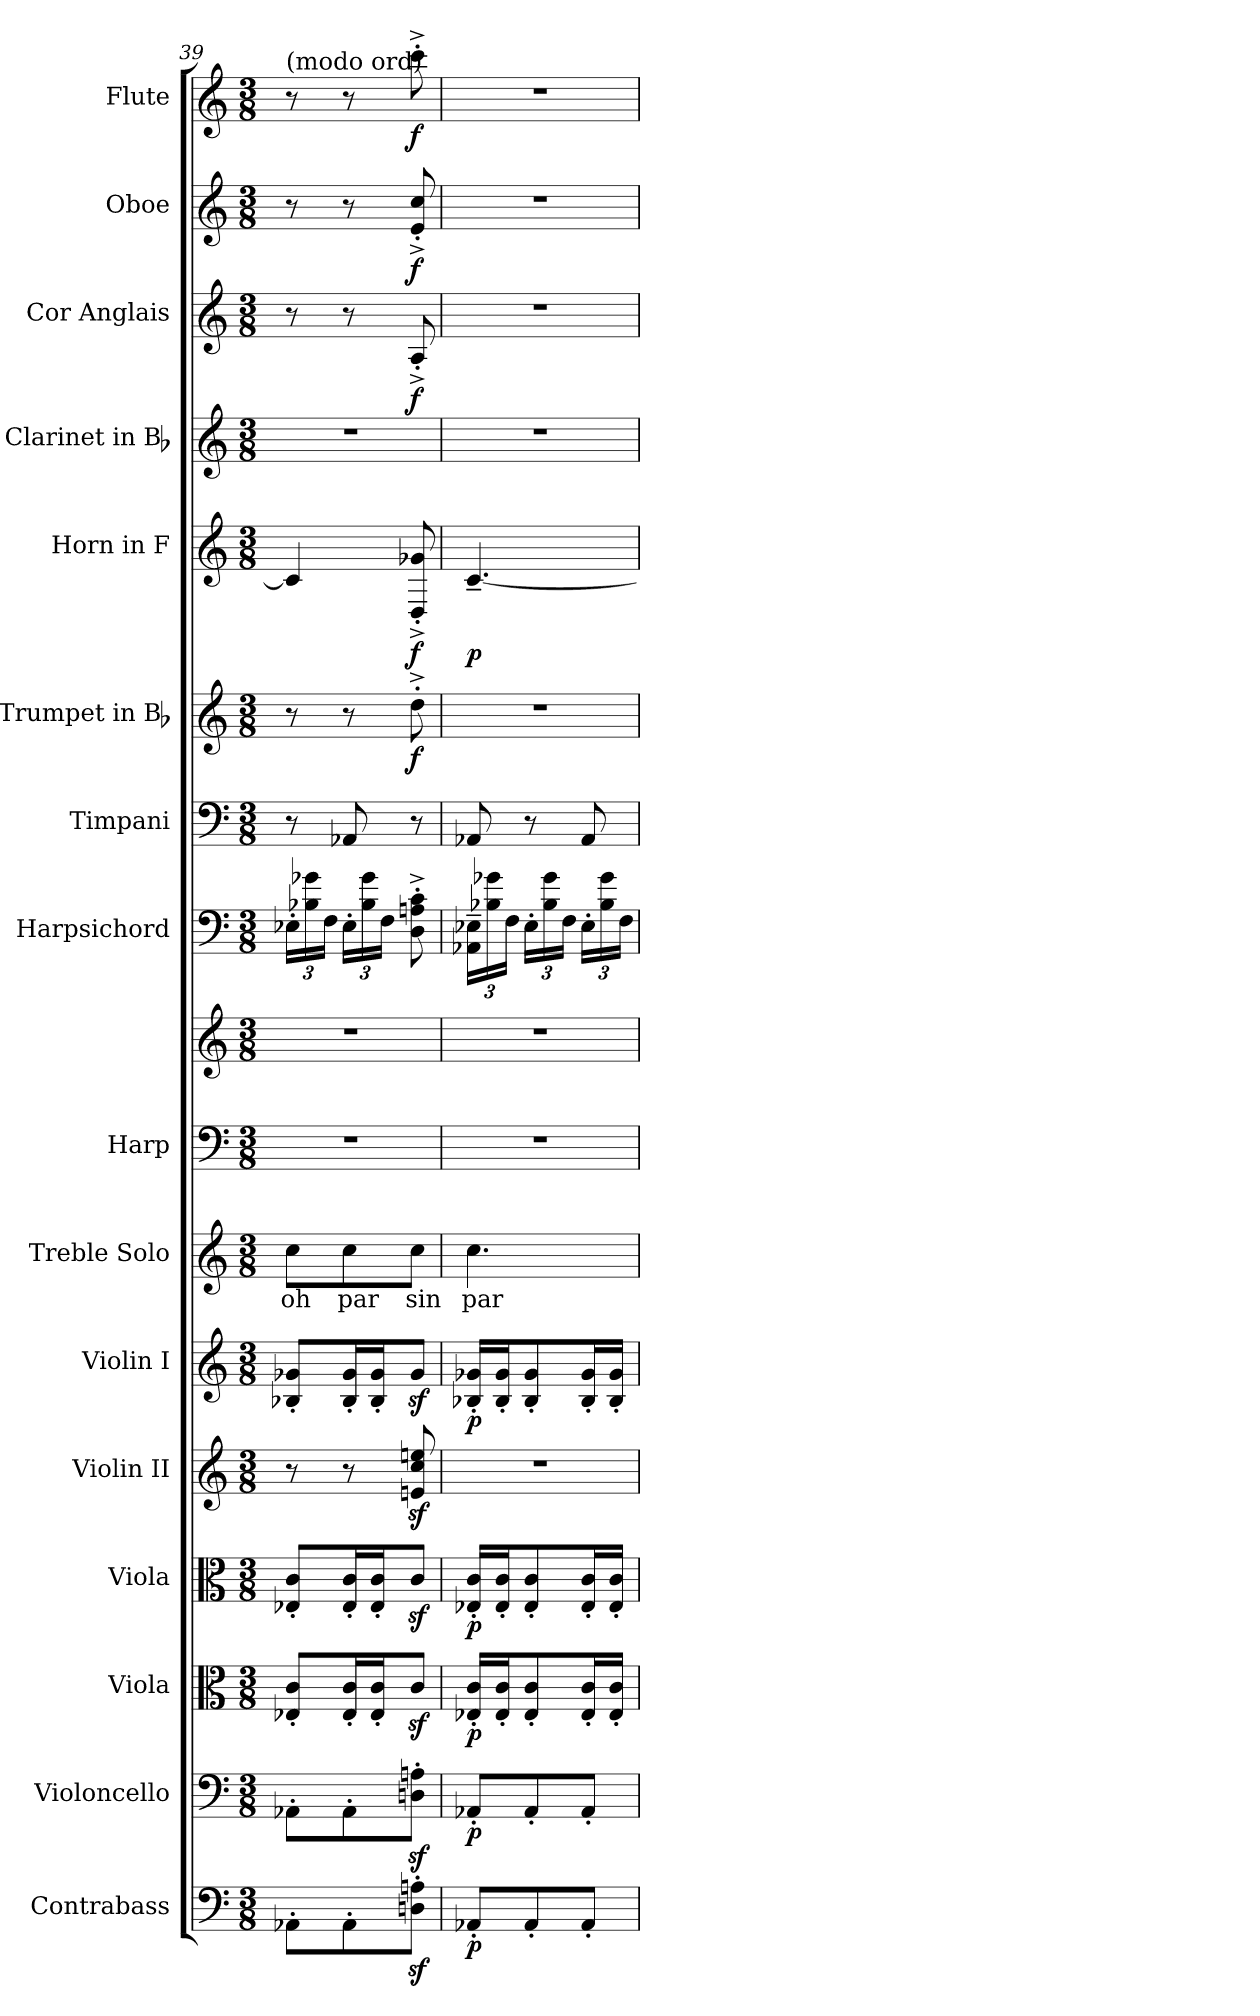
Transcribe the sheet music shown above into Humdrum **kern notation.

**kern	**dynam	**kern	**dynam	**kern	**dynam	**kern	**dynam	**kern	**kern	**dynam	**kern	**text	**kern	**kern	**kern	**kern	**kern	**dynam	**kern	**dynam	**kern	**kern	**dynam	**kern	**dynam	**kern	**dynam
*part16	*part16	*part15	*part15	*part14	*part14	*part13	*part13	*part12	*part11	*part11	*part10	*part10	*part9	*part9	*part8	*part7	*part6	*part6	*part5	*part5	*part4	*part3	*part3	*part2	*part2	*part1	*part1
*staff17	*staff17	*staff16	*staff16	*staff15	*staff15	*staff14	*staff14	*staff13	*staff12	*staff12	*staff11	*staff11	*staff10	*staff9	*staff8	*staff7	*staff6	*staff6	*staff5	*staff5	*staff4	*staff3	*staff3	*staff2	*staff2	*staff1	*staff1
*I"Contrabass	*	*I"Violoncello	*	*I"Viola	*	*I"Viola	*	*I"Violin II	*I"Violin I	*	*I"Treble Solo	*	*I"Harp	*	*I"Harpsichord	*I"Timpani	*I"Trumpet in Bb	*	*I"Horn in F	*	*I"Clarinet in Bb	*I"Cor Anglais	*	*I"Oboe	*	*I"Flute	*
*I'Cb.	*	*I'Vc.	*	*I'Vla.	*	*I'Vla.	*	*I'Vln. II	*I'Vln. I	*	*I'Tr. Solo	*	*I'Hp.	*	*I'Hpsd.	*I'Timp.	*I'Tpt.	*	*I'Hn.	*	*I'Cl.	*I'C. A.	*	*I'Ob.	*	*I'Fl.	*
*clefF4	*	*clefF4	*	*clefC3	*	*clefC3	*	*clefG2	*clefG2	*	*clefG2	*	*clefF4	*clefG2	*clefF4	*clefF4	*clefG2	*	*clefG2	*	*clefG2	*clefG2	*	*clefG2	*	*clefG2	*
*k[]	*	*k[]	*	*k[]	*	*k[]	*	*k[]	*k[]	*	*k[]	*	*k[]	*k[]	*k[]	*	*k[]	*	*	*	*k[]	*k[]	*	*k[]	*	*k[]	*
*M3/8	*	*M3/8	*	*M3/8	*	*M3/8	*	*M3/8	*M3/8	*	*M3/8	*	*M3/8	*M3/8	*M3/8	*M3/8	*M3/8	*	*M3/8	*	*M3/8	*M3/8	*	*M3/8	*	*M3/8	*
=39	=39	=39	=39	=39	=39	=39	=39	=39	=39	=39	=39	=39	=39	=39	=39	=39	=39	=39	=39	=39	=39	=39	=39	=39	=39	=39	=39
!	!	!	!	!	!	!	!	!	!	!	!	!	!	!	!	!	!	!	!	!	!	!	!	!	!	!LO:TX:a:t=(modo ord)	!
8AA-X'L	.	8AA-X'L	.	8E-X' 8c'L	.	8E-X' 8c'L	.	8r	8B-X' 8g-X'L	.	8ccL	oh	4.r	4.r	24E-X'LL	8r	8r	.	4c]	.	4.r	8r	.	8r	.	8r	.
.	.	.	.	.	.	.	.	.	.	.	.	.	.	.	24B-X 24g-X	.	.	.	.	.	.	.	.	.	.	.	.
.	.	.	.	.	.	.	.	.	.	.	.	.	.	.	24FJJ	.	.	.	.	.	.	.	.	.	.	.	.
8AA-'	.	8AA-'	.	16E-' 16c'L	.	16E-' 16c'L	.	8r	16B-' 16g-'L	.	8cc	par	.	.	24E-'LL	8AA-X	8r	.	.	.	.	8r	.	8r	.	8r	.
.	.	.	.	.	.	.	.	.	.	.	.	.	.	.	24B- 24g-	.	.	.	.	.	.	.	.	.	.	.	.
.	.	.	.	16E-' 16c'J	.	16E-' 16c'J	.	.	16B-' 16g-'J	.	.	.	.	.	.	.	.	.	.	.	.	.	.	.	.	.	.
.	.	.	.	.	.	.	.	.	.	.	.	.	.	.	24FJJ	.	.	.	.	.	.	.	.	.	.	.	.
8Dnz' 8Anz'J	.	8Dnz' 8Anz'J	.	8czJ	.	8czJ	.	8enz 8ccz 8eenz	8g-zJ	.	8ccJ	sin	.	.	8D'^ 8An'^ 8c'^	8r	8dd'^	f	8D'^ 8g-X'^	f	.	8A'^	f	8e'^ 8cc'^	f	8ccc'^	f
=40	=40	=40	=40	=40	=40	=40	=40	=40	=40	=40	=40	=40	=40	=40	=40	=40	=40	=40	=40	=40	=40	=40	=40	=40	=40	=40	=40
8AA-X'L	p	8AA-X'L	p	16E-X' 16c'LL	p	16E-X' 16c'LL	p	4.r	16B-X' 16g-X'LL	p	4.cc	par	4.r	4.r	24AA-X~ 24E-X~LL	8AA-X	4.r	.	[4.c~	p	4.r	4.r	.	4.r	.	4.r	.
.	.	.	.	.	.	.	.	.	.	.	.	.	.	.	24B-X 24g-X	.	.	.	.	.	.	.	.	.	.	.	.
.	.	.	.	16E-' 16c'J	.	16E-' 16c'J	.	.	16B-' 16g-'J	.	.	.	.	.	.	.	.	.	.	.	.	.	.	.	.	.	.
.	.	.	.	.	.	.	.	.	.	.	.	.	.	.	24FJJ	.	.	.	.	.	.	.	.	.	.	.	.
8AA-'	.	8AA-'	.	8E-' 8c'	.	8E-' 8c'	.	.	8B-' 8g-'	.	.	.	.	.	24E-'LL	8r	.	.	.	.	.	.	.	.	.	.	.
.	.	.	.	.	.	.	.	.	.	.	.	.	.	.	24B- 24g-	.	.	.	.	.	.	.	.	.	.	.	.
.	.	.	.	.	.	.	.	.	.	.	.	.	.	.	24FJJ	.	.	.	.	.	.	.	.	.	.	.	.
8AA-'J	.	8AA-'J	.	16E-' 16c'L	.	16E-' 16c'L	.	.	16B-' 16g-'L	.	.	.	.	.	24E-'LL	8AA-	.	.	.	.	.	.	.	.	.	.	.
.	.	.	.	.	.	.	.	.	.	.	.	.	.	.	24B- 24g-	.	.	.	.	.	.	.	.	.	.	.	.
.	.	.	.	16E-' 16c'JJ	.	16E-' 16c'JJ	.	.	16B-' 16g-'JJ	.	.	.	.	.	.	.	.	.	.	.	.	.	.	.	.	.	.
.	.	.	.	.	.	.	.	.	.	.	.	.	.	.	24FJJ	.	.	.	.	.	.	.	.	.	.	.	.
=	=	=	=	=	=	=	=	=	=	=	=	=	=	=	=	=	=	=	=	=	=	=	=	=	=	=	=
*-	*-	*-	*-	*-	*-	*-	*-	*-	*-	*-	*-	*-	*-	*-	*-	*-	*-	*-	*-	*-	*-	*-	*-	*-	*-	*-	*-
